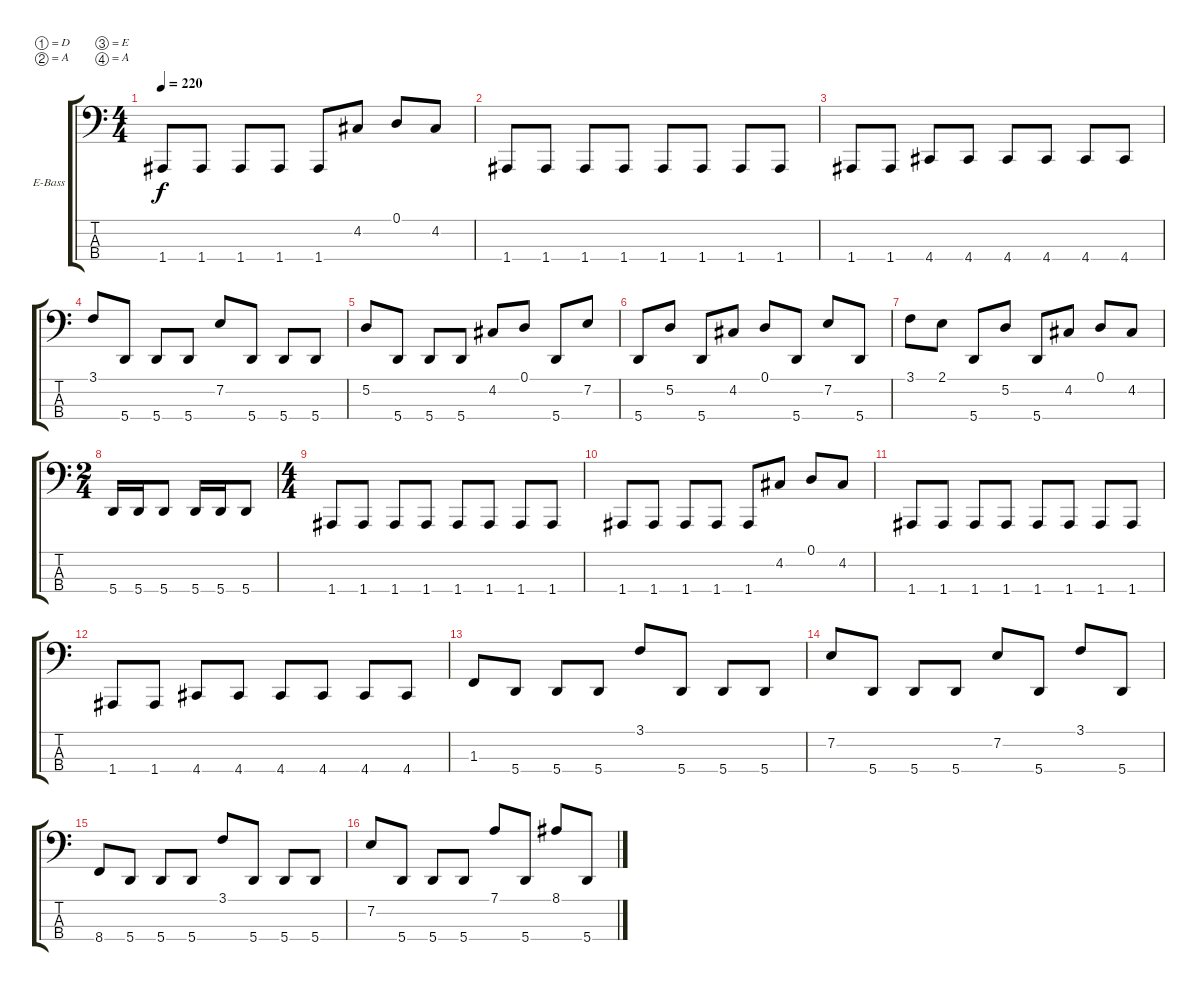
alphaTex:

\defaultSystemsLayout 4
\bracketExtendMode groupsimilarinstruments
\firstSystemTrackNameOrientation horizontal
\otherSystemsTrackNameOrientation horizontal
\track ("Electric Bass" "E-Bass") {instrument electricbassfinger}
\staff {score tabs}
\tuning (D2 A1 E1 A0)
\ts (4 4)
\tempo 220
\clef f4
\scale
0.333333
\ks c
1.4.8{dy f} 1.4.8 1.4.8 1.4.8 1.4.8 4.2.8 0.1.8 4.2.8 |
\scale
0.333333 1.4.8 1.4.8 1.4.8 1.4.8 1.4.8 1.4.8 1.4.8 1.4.8 |
\scale
0.333333 1.4.8 1.4.8 4.4.8 4.4.8 4.4.8 4.4.8 4.4.8 4.4.8 |
\scale
0.333333 3.1.8 5.4.8 5.4.8 5.4.8 7.2.8 5.4.8 5.4.8 5.4.8 |
\scale
0.333333 5.2.8 5.4.8 5.4.8 5.4.8 4.2.8 0.1.8 5.4.8 7.2.8 |
\scale
0.333333 5.4.8 5.2.8 5.4.8 4.2.8 0.1.8 5.4.8 7.2.8 5.4.8 |
\scale
0.333333 3.1.8 2.1.8 5.4.8 5.2.8 5.4.8 4.2.8 0.1.8 4.2.8 |
\ts (2 4)
\scale
0.333333 5.4.16 5.4.16 5.4.8 5.4.16 5.4.16 5.4.8 |
\ts (4 4)
\scale
0.333333 1.4.8 1.4.8 1.4.8 1.4.8 1.4.8 1.4.8 1.4.8 1.4.8 |
\scale
0.333333 1.4.8 1.4.8 1.4.8 1.4.8 1.4.8 4.2.8 0.1.8 4.2.8 |
\scale
0.333333 1.4.8 1.4.8 1.4.8 1.4.8 1.4.8 1.4.8 1.4.8 1.4.8 |
\scale
0.333333 1.4.8 1.4.8 4.4.8 4.4.8 4.4.8 4.4.8 4.4.8 4.4.8 |
\scale
0.333333 1.3.8 5.4.8 5.4.8 5.4.8 3.1.8 5.4.8 5.4.8 5.4.8 |
\scale
0.333333 7.2.8 5.4.8 5.4.8 5.4.8 7.2.8 5.4.8 3.1.8 5.4.8 |
\scale
0.333333 8.4.8 5.4.8 5.4.8 5.4.8 3.1.8 5.4.8 5.4.8 5.4.8 |
\scale
0.333333 7.2.8 5.4.8 5.4.8 5.4.8 7.1.8 5.4.8 8.1.8 5.4.8
